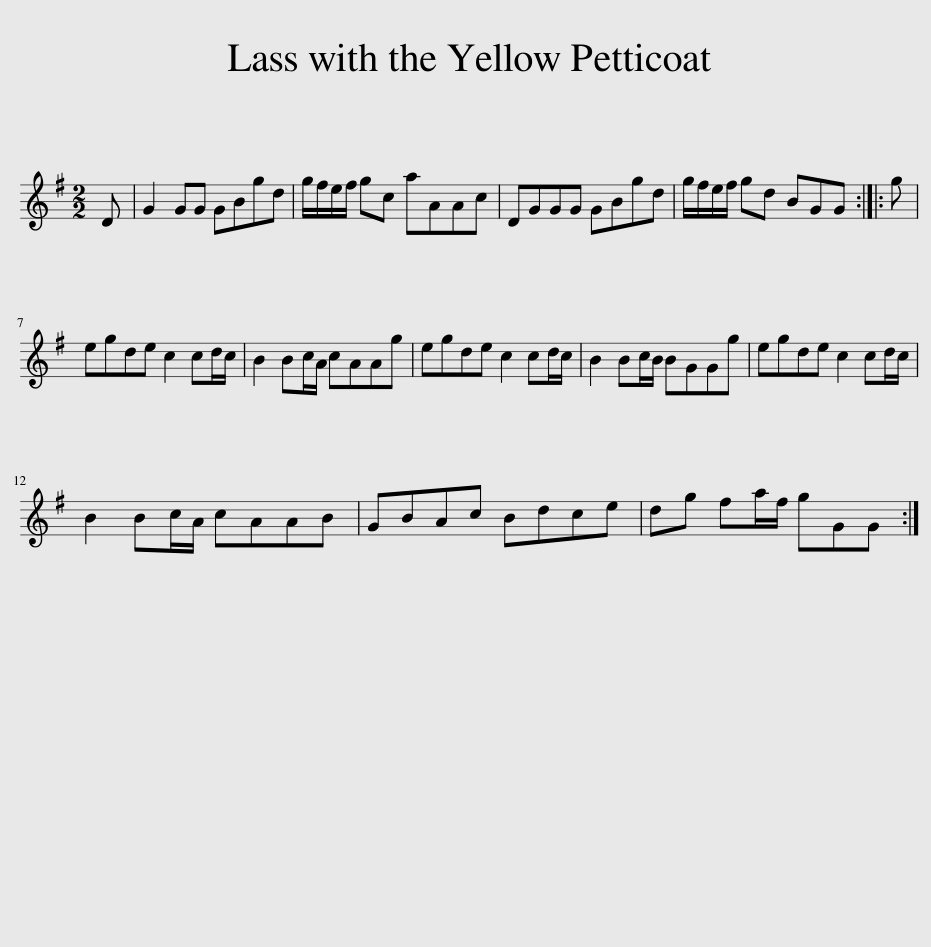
X:1
L:1/8
M:2/2
I:linebreak $
K:G
V:1 treble
V:1
 D | G2 GG GBgd | g/f/e/f/ gc aAAc | DGGG GBgd | g/f/e/f/ gd BGG :: %5
 g |$ egde c2 cd/c/ | B2 Bc/A/ cAAg | egde c2 cd/c/ | B2 Bc/B/ BGGg | %10
 egde c2 cd/c/ |$ B2 Bc/A/ cAAB | GBAc Bdce | dg fa/f/ gGG :| %14
